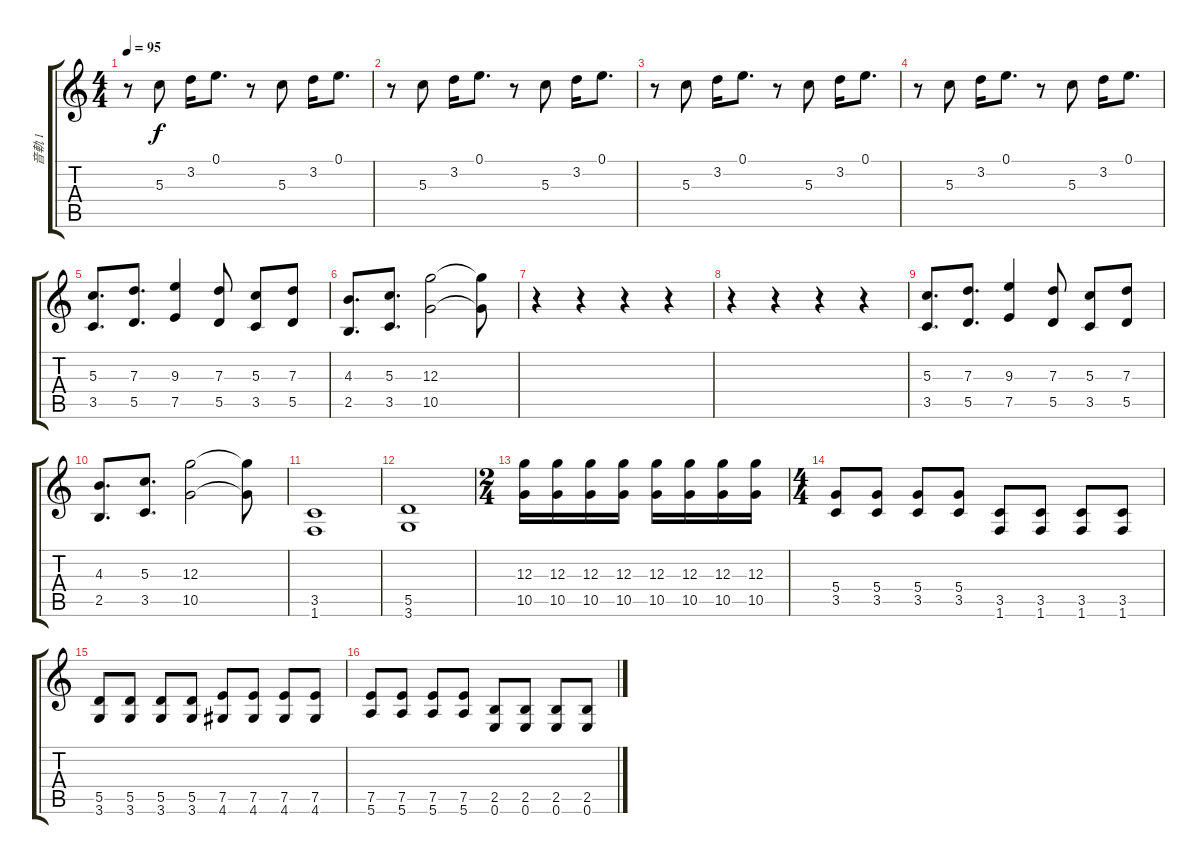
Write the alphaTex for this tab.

\track ("音軌 1" "音軌 1") {instrument electricguitarjazz}
\staff {score tabs}
\tuning (E4 B3 G3 D3 A2 E2) {hide}
\ts (4 4)
\tempo 95
\clef g2
\ks c
r.8{dy f} 5.3.8 3.2.16 0.1.8{d} r.8 5.3.8 3.2.16 0.1.8{d} |
r.8 5.3.8 3.2.16 0.1.8{d} r.8 5.3.8 3.2.16 0.1.8{d} |
r.8 5.3.8 3.2.16 0.1.8{d} r.8 5.3.8 3.2.16 0.1.8{d} |
r.8 5.3.8 3.2.16 0.1.8{d} r.8 5.3.8 3.2.16 0.1.8{d} |
(5.3 3.5).8{d instrument overdrivenguitar} (7.3 5.5).8{d} (9.3 7.5).4 (7.3 5.5).8 (5.3 3.5).8 (7.3 5.5).8 |
(4.3 2.5).8{d} (5.3 3.5).8{d} (12.3 10.5).2 (12.3{t} 10.5{t}).8 |
r.4 r.4 r.4 r.4 |
r.4 r.4 r.4 r.4 |
(5.3 3.5).8{d} (7.3 5.5).8{d} (9.3 7.5).4 (7.3 5.5).8 (5.3 3.5).8 (7.3 5.5).8 |
(4.3 2.5).8{d} (5.3 3.5).8{d} (12.3 10.5).2 (12.3{t} 10.5{t}).8 |
(3.5 1.6).1 |
(5.5 3.6).1 |
\ts (2 4)
(12.3 10.5).16 (12.3 10.5).16 (12.3 10.5).16 (12.3 10.5).16 (12.3 10.5).16 (12.3 10.5).16 (12.3 10.5).16 (12.3 10.5).16 |
\ts (4 4)
(5.4 3.5).8 (5.4 3.5).8 (5.4 3.5).8 (5.4 3.5).8 (3.5 1.6).8 (3.5 1.6).8 (3.5 1.6).8 (3.5 1.6).8 |
(5.5 3.6).8 (5.5 3.6).8 (5.5 3.6).8 (5.5 3.6).8 (7.5 4.6).8 (7.5 4.6).8 (7.5 4.6).8 (7.5 4.6).8 |
(7.5 5.6).8 (7.5 5.6).8 (7.5 5.6).8 (7.5 5.6).8 (2.5 0.6).8 (2.5 0.6).8 (2.5 0.6).8 (2.5 0.6).8
